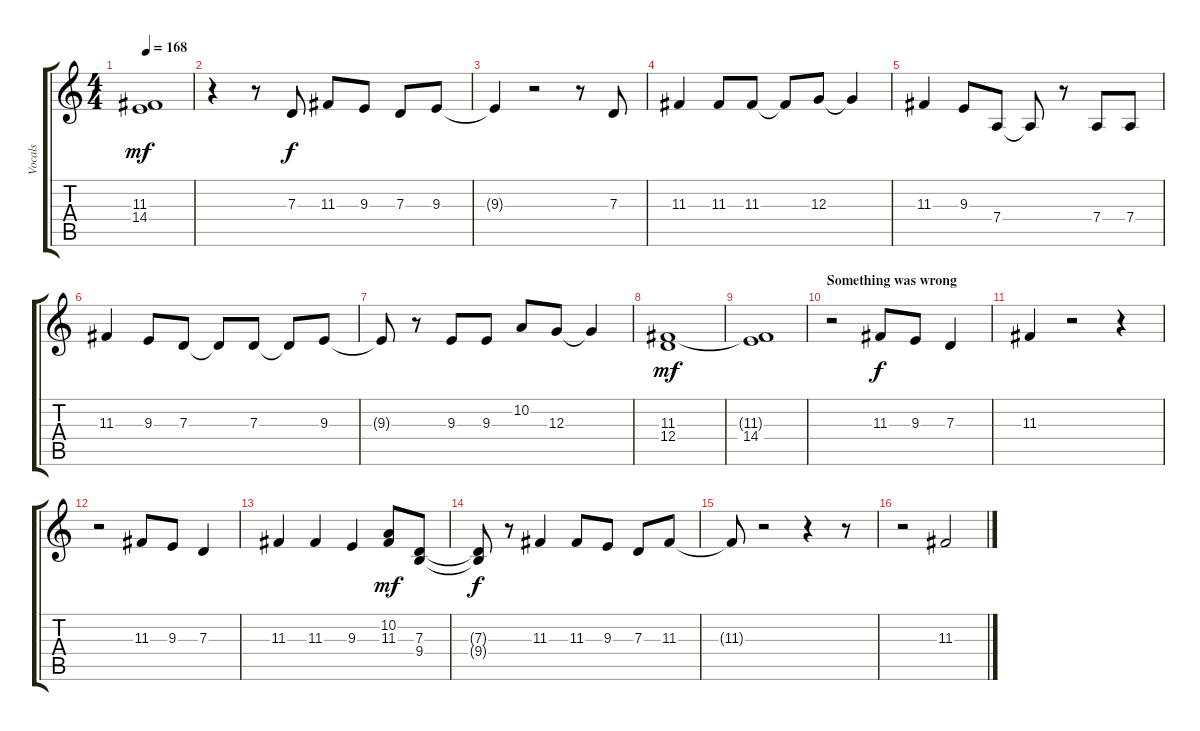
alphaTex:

\track ("Vocals" "Vocals") {instrument lead2sawtooth}
\staff {score tabs}
\tuning (E4 B3 G3 D3 A2 E2) {hide}
\ts (4 4)
\tempo 168
\clef g2
\ks c
(11.3{t} 14.4).1{dy mf} |
\section ("" "")
r.4 r.8 7.3.8{dy f} 11.3.8 9.3.8 7.3.8 9.3.8 |
9.3{t}.4 r.2 r.8 7.3.8 |
11.3.4 11.3.8 11.3.8 11.3{t}.8 12.3.8 12.3{t}.4 |
11.3.4 9.3.8 7.4.8 7.4{t}.8 r.8 7.4.8 7.4.8 |
11.3.4 9.3.8 7.3.8 7.3{t}.8 7.3.8 7.3{t}.8 9.3.8 |
9.3{t}.8 r.8 9.3.8 9.3.8 10.2.8 12.3.8 12.3{t}.4 |
(11.3 12.4).1{dy mf} |
(11.3{t} 14.4).1 |
\section ("" "Something was wrong")
r.2 11.3.8{dy f} 9.3.8 7.3.4 |
11.3.4 r.2 r.4 |
r.2 11.3.8 9.3.8 7.3.4 |
11.3.4 11.3.4 9.3.4 (10.2 11.3).8{dy mf} (7.3 9.4).8 |
(7.3{t} 9.4{t}).8{dy f} r.8 11.3.4 11.3.8 9.3.8 7.3.8 11.3.8 |
11.3{t}.8 r.2 r.4 r.8 |
\section ("" "")
r.2 11.3.2
